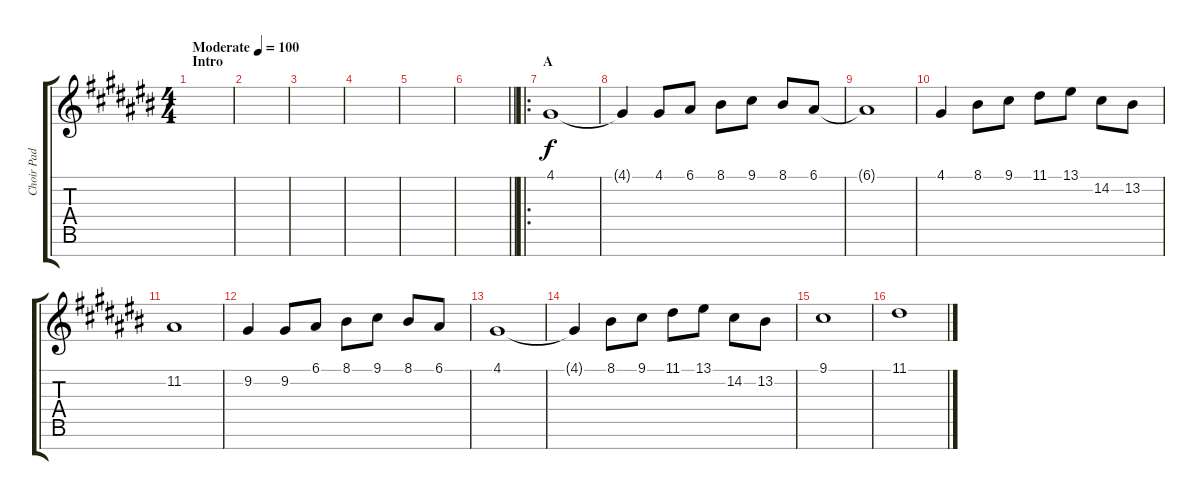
\track ("Choir Pad" "Choir Pad") {instrument pad4choir}
\staff {score tabs}
\tuning (E4 B3 G3 D3 A2 E2 B1) {hide}
\ts (4 4)
\section ("" "Intro")
\tempo (100 "Moderate")
\clef g2
\ks c#
|
|
|
|
|
\barLineRight lightlight
|
\ro
\section ("" "A")
4.1.1{volume 9 balance 5} |
4.1{t}.4 4.1.8 6.1.8 8.1.8 9.1.8 8.1.8 6.1.8 |
6.1{t}.1 |
4.1.4 8.1.8 9.1.8 11.1.8 13.1.8 14.2.8 13.2.8 |
11.2.1 |
9.2.4 9.2.8 6.1.8 8.1.8 9.1.8 8.1.8 6.1.8 |
4.1.1 |
4.1{t}.4 8.1.8 9.1.8 11.1.8 13.1.8 14.2.8 13.2.8 |
9.1.1 |
11.1.1
